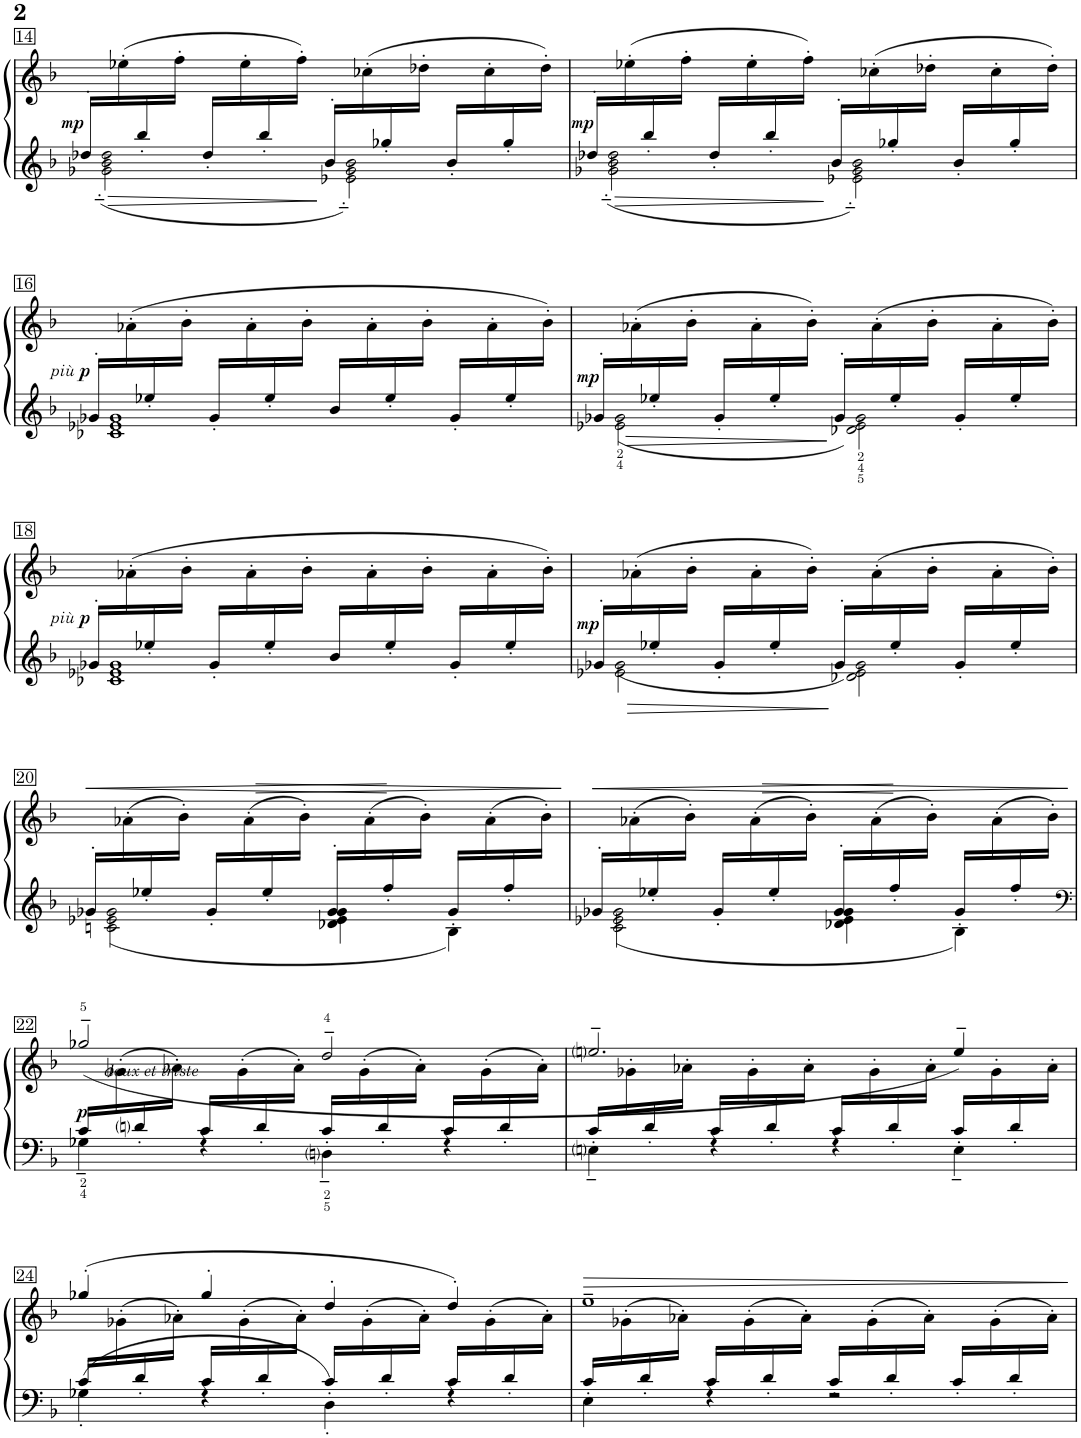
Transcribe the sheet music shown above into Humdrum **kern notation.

**kern	**kern	**dynam
*part1	*part1	*part1
*staff2	*staff1	*staff1/2
*I"Piano	*	*
*I'Pno.	*	*
!!LO:PB:g=z
*clefG2	*clefG2	*
*k[b-]	*k[b-]	*
*M4/4	*M4/4	*
=14	=14	=14
*^	*^	*
!	!	!	!	!LO:DY:a=2
16dd-X'/LL	2g-X\'~ 2b-\'~ 2dd-X\'~	1ryy	16ryy	mp
!	!	!	!	!LO:HP:b
16ryy	.	.	(16ee-X'>\	>
16bb-'</	.	.	16ryy	.
16ryy	.	.	16ff'>\JJ	.
16dd-'</LL	.	.	16ryy	.
16ryy	.	.	16ee-'>\	.
16bb-'</	.	.	16ryy	.
16ryy	.	.	16ff'>\JJ)	.
16b-'/LL	2e-X\'~ 2g-\'~ 2b-\'~	.	16ryy	]
16ryy	.	.	(16cc-X'>\	.
16gg-X'</	.	.	16ryy	.
16ryy	.	.	16dd-X'>\JJ	.
16b-'</LL	.	.	16ryy	.
16ryy	.	.	16cc-'>\	.
16gg-'</	.	.	16ryy	.
16ryy	.	.	16dd-'>\JJ)	.
=15	=15	=15	=15	=15
!	!	!	!	!LO:DY:a=2
16dd-X'/LL	2g-X\'~ 2b-\'~ 2dd-X\'~	1ryy	16ryy	mp
!	!	!	!	!LO:HP:b
16ryy	.	.	(16ee-X'>\	>
16bb-'</	.	.	16ryy	.
16ryy	.	.	16ff'>\JJ	.
16dd-'</LL	.	.	16ryy	.
16ryy	.	.	16ee-'>\	.
16bb-'</	.	.	16ryy	.
16ryy	.	.	16ff'>\JJ)	.
16b-'/LL	2e-X\'~ 2g-\'~ 2b-\'~	.	16ryy	]
16ryy	.	.	(16cc-X'>\	.
16gg-X'</	.	.	16ryy	.
16ryy	.	.	16dd-X'>\JJ	.
16b-'</LL	.	.	16ryy	.
16ryy	.	.	16cc-'>\	.
16gg-'</	.	.	16ryy	.
16ryy	.	.	16dd-'>\JJ)	.
!!LO:LB:g=z	!!
=16	=16	=16	=16	=16
!	!	!	!	!LO:DY:a=2
!	!	!	!	!LO:DY:n=1:a=2
16g'/LL	1c-X 1e-X 1g-X	1ryy	16ryy	other-dynamics p
16ryy	.	.	(16a-X'>\	.
16ee-X'</	.	.	16ryy	.
16ryy	.	.	16b-'>\JJ	.
16g-'</LL	.	.	16ryy	.
16ryy	.	.	16a-'>\	.
16ee-'</	.	.	16ryy	.
16ryy	.	.	16b-'>\JJ	.
16b-/LL	.	.	16ryy	.
16ryy	.	.	16a-'>\	.
16ee-'</	.	.	16ryy	.
16ryy	.	.	16b-'>\JJ	.
16g-'</LL	.	.	16ryy	.
16ryy	.	.	16a-'>\	.
16ee-'</	.	.	16ryy	.
16ryy	.	.	16b-'>\JJ)	.
=17	=17	=17	=17	=17
!	!	!	!	!LO:DY:a=2
16g'/LL	2e-X\ 2g-X\	1ryy	16ryy	mp
!	!	!	!	!LO:HP:b
16ryy	.	.	(16a-X'>\	>
16ee-X'</	.	.	16ryy	.
16ryy	.	.	16b-'>\JJ	.
16g-'</LL	.	.	16ryy	.
16ryy	.	.	16a-'>\	.
16ee-'</	.	.	16ryy	.
16ryy	.	.	16b-'>\JJ)	.
16g-'/LL	2d-X\ 2e-\ 2g-\	.	16ryy	]
16ryy	.	.	(16a-'>\	.
16ee-'</	.	.	16ryy	.
16ryy	.	.	16b-'>\JJ	.
16g-'</LL	.	.	16ryy	.
16ryy	.	.	16a-'>\	.
16ee-'</	.	.	16ryy	.
16ryy	.	.	16b-'>\JJ)	.
!!LO:LB:g=z	!!
=18	=18	=18	=18	=18
!	!	!	!	!LO:DY:a=2
!	!	!	!	!LO:DY:n=1:a=2
16g'/LL	1c-X 1e-X 1g-X	1ryy	16ryy	other-dynamics p
16ryy	.	.	(16a-X'>\	.
16ee-X'</	.	.	16ryy	.
16ryy	.	.	16b-'>\JJ	.
16g-'</LL	.	.	16ryy	.
16ryy	.	.	16a-'>\	.
16ee-'</	.	.	16ryy	.
16ryy	.	.	16b-'>\JJ	.
16b-/LL	.	.	16ryy	.
16ryy	.	.	16a-'>\	.
16ee-'</	.	.	16ryy	.
16ryy	.	.	16b-'>\JJ	.
16g-'</LL	.	.	16ryy	.
16ryy	.	.	16a-'>\	.
16ee-'</	.	.	16ryy	.
16ryy	.	.	16b-'>\JJ)	.
=19	=19	=19	=19	=19
!	!	!	!	!LO:DY:a=2
16g'/LL	2e-X\ 2g-X\	1ryy	16ryy	mp
!	!	!	!	!LO:HP:b
16ryy	.	.	(16a-X'>\	>
16ee-X'</	.	.	16ryy	.
16ryy	.	.	16b-'>\JJ	.
16g-'</LL	.	.	16ryy	.
16ryy	.	.	16a-'>\	.
16ee-'</	.	.	16ryy	.
16ryy	.	.	16b-'>\JJ)	.
16g-'/LL	2d-X\ 2e-\ 2g-\	.	16ryy	]
16ryy	.	.	(16a-'>\	.
16ee-'</	.	.	16ryy	.
16ryy	.	.	16b-'>\JJ	.
16g-'</LL	.	.	16ryy	.
16ryy	.	.	16a-'>\	.
16ee-'</	.	.	16ryy	.
16ryy	.	.	16b-'>\JJ)	.
!!LO:LB:g=z	!!
=20	=20	=20	=20	=20
!	!	!	!	!LO:HP:b
!	!	!	!	!LO:HP:n=1:b
16g'/LL	2cn\ 2e-X\ 2g-X\	1ryy	16ryy	< >
16ryy	.	.	(16a-X'>\	]
16ee-X'</	.	.	16ryy	.
16ryy	.	.	16b-'>\JJ)	.
16g-'</LL	.	.	16ryy	.
16ryy	.	.	(16a-'>\	.
16ee-'</	.	.	16ryy	.
16ryy	.	.	16b-'>\JJ)	.
16g-'/LL	4d-X\ 4e-\ 4g-\	.	16ryy	.
16ryy	.	.	(16a-'>\	.
16ff'</	.	.	16ryy	.
16ryy	.	.	16b-'>\JJ)	.
16g-'</LL	4B-\	.	16ryy	.
16ryy	.	.	(16a-'>\	.
16ff'</	.	.	16ryy	.
16ryy	.	.	16b-'>\JJ)	.
*v	*v	*	*	*
*	*v	*v	*
.	.	[
=21	=21	=21
*^	*	*
!	!	!	!LO:HP:b
!	!	!	!LO:HP:n=1:b
*	*	*^	*
16g'/LL	2c\ 2e-X\ 2g-X\	1ryy	16ryy	< >
16ryy	.	.	(16a-X'>\	]
16ee-X'</	.	.	16ryy	.
16ryy	.	.	16b-'>\JJ)	.
16g-'</LL	.	.	16ryy	.
16ryy	.	.	(16a-'>\	.
16ee-'</	.	.	16ryy	.
16ryy	.	.	16b-'>\JJ)	.
16g-'/LL	4d-X\ 4e-\ 4g-\	.	16ryy	.
16ryy	.	.	(16a-'>\	.
16ff'</	.	.	16ryy	.
16ryy	.	.	16b-'>\JJ)	.
16g-'</LL	4B-\	.	16ryy	.
16ryy	.	.	(16a-'>\	.
16ff'</	.	.	16ryy	.
16ryy	.	.	16b-'>\JJ)	.
*v	*v	*	*	*
*	*v	*v	*
.	.	[
!!LO:LB:g=z
=22	=22	=22
*clefF4	*	*
*^	*^	*
!	!	!LO:TX:b:i:t=doux et triste	!	!
!	!	!	!	!LO:DY:a=2
4G-X~\	16c<<'</LL	(2gg-X~>/	16ryy	p
.	16ryy	.	(16g-X'>\	.
.	16dni'</	.	16ryy	.
.	16ryy	.	16a-X'>\JJ)	.
4r	16c'</LL	.	16ryy	.
.	16ryy	.	(16g-'>\	.
.	16d'</	.	16ryy	.
.	16ryy	.	16a-'>\JJ)	.
4Dni~<\	16c<<'</LL	2dd~>/	16ryy	.
.	16ryy	.	(16g-'>\	.
.	16d'</	.	16ryy	.
.	16ryy	.	16a-'>\JJ)	.
4r	16c'</LL	.	16ryy	.
.	16ryy	.	(16g-'>\	.
.	16d'</	.	16ryy	.
.	16ryy	.	16a-'>\JJ)	.
=23	=23	=23	=23	=23
4Eni~\	16c'</LL	2.eeni~>/	16ryy	.
.	16ryy	.	16g-X'>\	.
.	16d'</	.	16ryy	.
.	16ryy	.	16a-X'>\JJ	.
4r	16c'</LL	.	16ryy	.
.	16ryy	.	16g-'>\	.
.	16d'</	.	16ryy	.
.	16ryy	.	16a-'>\JJ	.
4r	16c'</LL	.	16ryy	.
.	16ryy	.	16g-'>\	.
.	16d'</	.	16ryy	.
.	16ryy	.	16a-'>\JJ	.
4E~\	16c'</LL	4ee~>/)	16ryy	.
.	16ryy	.	16g-'>\	.
.	16d'</	.	16ryy	.
.	16ryy	.	16a-'>\JJ	.
!!LO:LB:g=z	!!
=24	=24	=24	=24	=24
4G-X'\	16c'</LL	(>4gg-X'>/	16ryy	.
.	16ryy	.	(16g-X'>\	.
.	16d'</	.	16ryy	.
.	16ryy	.	16a-X'>\JJ)	.
4r	16c'</LL	4gg-'>/	16ryy	.
.	16ryy	.	(16g-'>\	.
.	16d'</	.	16ryy	.
.	16ryy	.	16a-'>\JJ)	.
4D'\	16c'</LL	4dd'>/	16ryy	.
.	16ryy	.	(16g-'>\	.
.	16d'</	.	16ryy	.
.	16ryy	.	16a-'>\JJ)	.
4r	16c'</LL	4dd'>/)	16ryy	.
.	16ryy	.	(16g-'>\	.
.	16d'</	.	16ryy	.
.	16ryy	.	16a-'>\JJ)	.
=25	=25	=25	=25	=25
!	!	!	!	!LO:HP:b
4E\	16c'</LL	1ee~>	16ryy	>
.	16ryy	.	(16g-X'>\	.
.	16d'</	.	16ryy	.
.	16ryy	.	16a-X'>\JJ)	.
4r	16c'</LL	.	16ryy	.
.	16ryy	.	(16g-'>\	.
.	16d'</	.	16ryy	.
.	16ryy	.	16a-'>\JJ)	.
2r	16c'</LL	.	16ryy	.
.	16ryy	.	(16g-'>\	.
.	16d'</	.	16ryy	.
.	16ryy	.	16a-'>\JJ)	.
.	16c'</LL	.	16ryy	.
.	16ryy	.	(16g-'>\	.
.	16d'</	.	16ryy	.
.	16ryy	.	16a-'>\JJ)	.
*v	*v	*	*	*
*	*v	*v	*
.	.	]
=	=	=
*-	*-	*-
